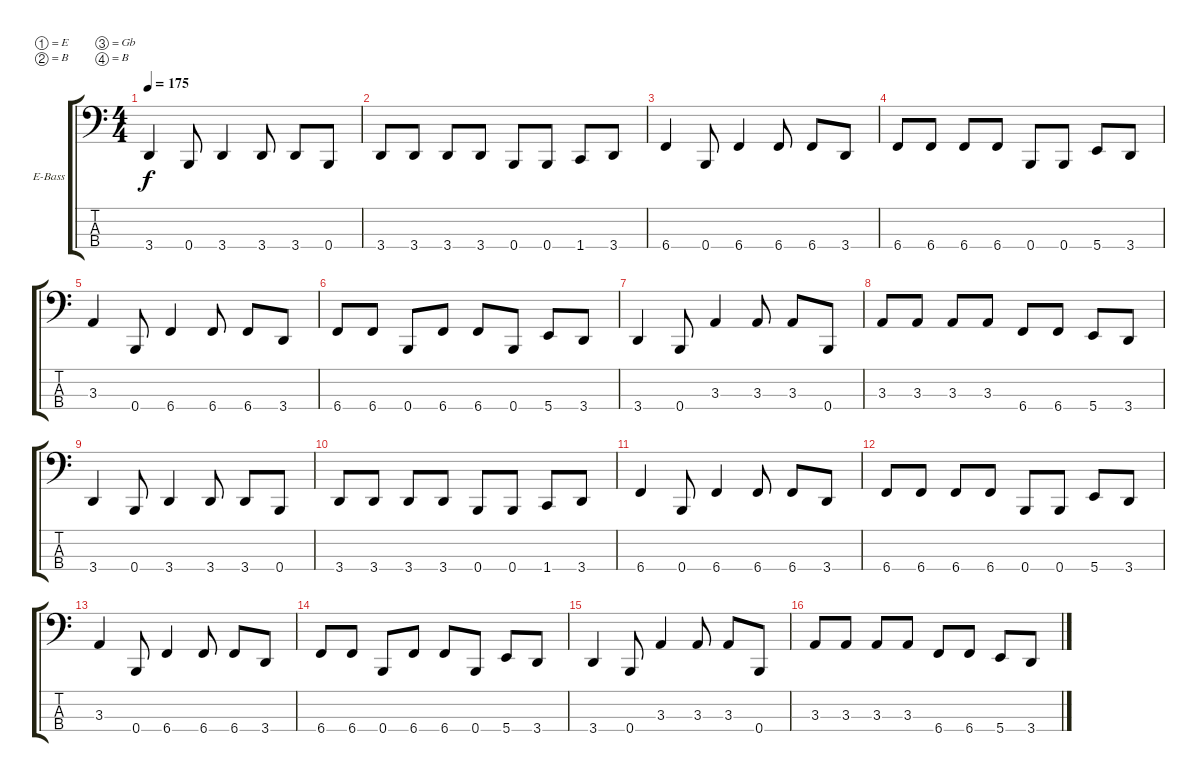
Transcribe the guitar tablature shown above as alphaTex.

\bracketExtendMode groupsimilarinstruments
\firstSystemTrackNameOrientation horizontal
\otherSystemsTrackNameOrientation horizontal
\track ("Traccia 5" "E-Bass") {instrument electricbasspick}
\staff {score tabs}
\tuning (E2 B1 Gb1 B0)
\ts (4 4)
\tempo 175
\clef f4
\ks c
3.4.4{dy f} 0.4.8 3.4.4 3.4.8 3.4.8 0.4.8 |
3.4.8 3.4.8 3.4.8 3.4.8 0.4.8 0.4.8 1.4.8 3.4.8 |
6.4.4 0.4.8 6.4.4 6.4.8 6.4.8 3.4.8 |
6.4.8 6.4.8 6.4.8 6.4.8 0.4.8 0.4.8 5.4.8 3.4.8 |
3.3.4 0.4.8 6.4.4 6.4.8 6.4.8 3.4.8 |
6.4.8 6.4.8 0.4.8 6.4.8 6.4.8 0.4.8 5.4.8 3.4.8 |
3.4.4 0.4.8 3.3.4 3.3.8 3.3.8 0.4.8 |
3.3.8 3.3.8 3.3.8 3.3.8 6.4.8 6.4.8 5.4.8 3.4.8 |
3.4.4 0.4.8 3.4.4 3.4.8 3.4.8 0.4.8 |
3.4.8 3.4.8 3.4.8 3.4.8 0.4.8 0.4.8 1.4.8 3.4.8 |
6.4.4 0.4.8 6.4.4 6.4.8 6.4.8 3.4.8 |
6.4.8 6.4.8 6.4.8 6.4.8 0.4.8 0.4.8 5.4.8 3.4.8 |
3.3.4 0.4.8 6.4.4 6.4.8 6.4.8 3.4.8 |
6.4.8 6.4.8 0.4.8 6.4.8 6.4.8 0.4.8 5.4.8 3.4.8 |
3.4.4 0.4.8 3.3.4 3.3.8 3.3.8 0.4.8 |
3.3.8 3.3.8 3.3.8 3.3.8 6.4.8 6.4.8 5.4.8 3.4.8
